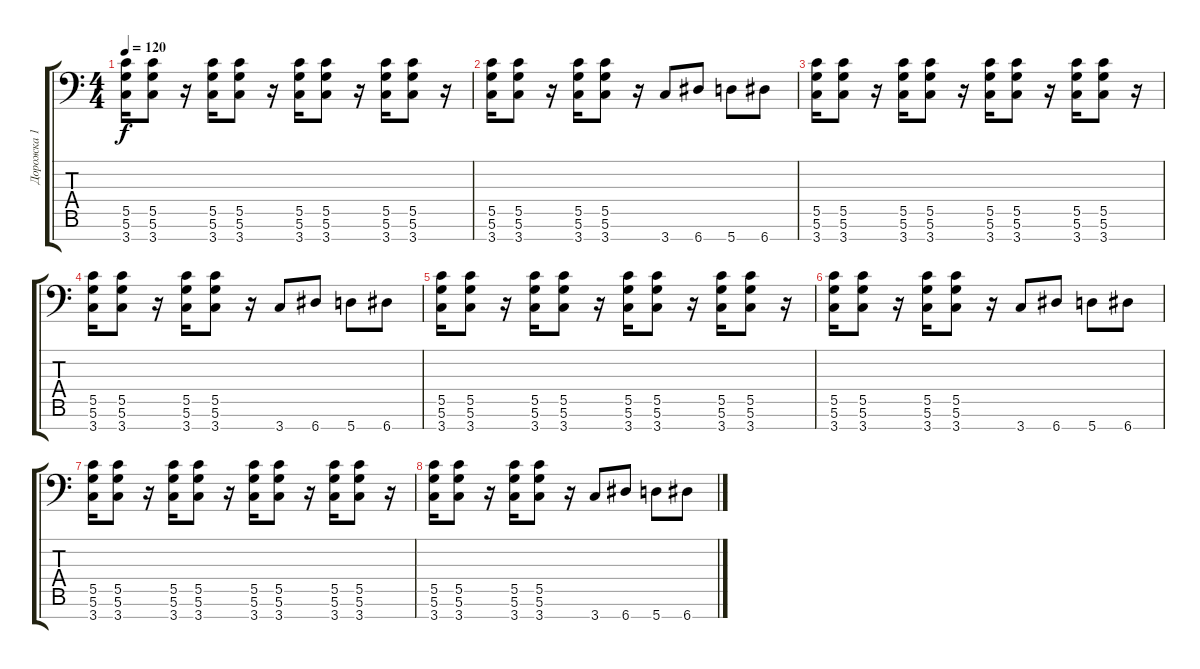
\track ("Дорожка 1" "Дорожка 1") {instrument overdrivenguitar}
\staff {score tabs}
\tuning (D4 A3 F3 C3 G2 D2 A1) {hide}
\ts (4 4)
\tempo 120
\clef f4
\ks c
(5.5 5.6 3.7).16{dy f} (5.5 5.6 3.7).8 r.16 (5.5 5.6 3.7).16 (5.5 5.6 3.7).8 r.16 (5.5 5.6 3.7).16 (5.5 5.6 3.7).8 r.16 (5.5 5.6 3.7).16 (5.5 5.6 3.7).8 r.16 |
(5.5 5.6 3.7).16 (5.5 5.6 3.7).8 r.16 (5.5 5.6 3.7).16 (5.5 5.6 3.7).8 r.16 3.7.8 6.7.8 5.7.8 6.7.8 |
(5.5 5.6 3.7).16 (5.5 5.6 3.7).8 r.16 (5.5 5.6 3.7).16 (5.5 5.6 3.7).8 r.16 (5.5 5.6 3.7).16 (5.5 5.6 3.7).8 r.16 (5.5 5.6 3.7).16 (5.5 5.6 3.7).8 r.16 |
(5.5 5.6 3.7).16 (5.5 5.6 3.7).8 r.16 (5.5 5.6 3.7).16 (5.5 5.6 3.7).8 r.16 3.7.8 6.7.8 5.7.8 6.7.8 |
(5.5 5.6 3.7).16 (5.5 5.6 3.7).8 r.16 (5.5 5.6 3.7).16 (5.5 5.6 3.7).8 r.16 (5.5 5.6 3.7).16 (5.5 5.6 3.7).8 r.16 (5.5 5.6 3.7).16 (5.5 5.6 3.7).8 r.16 |
(5.5 5.6 3.7).16 (5.5 5.6 3.7).8 r.16 (5.5 5.6 3.7).16 (5.5 5.6 3.7).8 r.16 3.7.8 6.7.8 5.7.8 6.7.8 |
(5.5 5.6 3.7).16 (5.5 5.6 3.7).8 r.16 (5.5 5.6 3.7).16 (5.5 5.6 3.7).8 r.16 (5.5 5.6 3.7).16 (5.5 5.6 3.7).8 r.16 (5.5 5.6 3.7).16 (5.5 5.6 3.7).8 r.16 |
(5.5 5.6 3.7).16 (5.5 5.6 3.7).8 r.16 (5.5 5.6 3.7).16 (5.5 5.6 3.7).8 r.16 3.7.8 6.7.8 5.7.8 6.7.8
